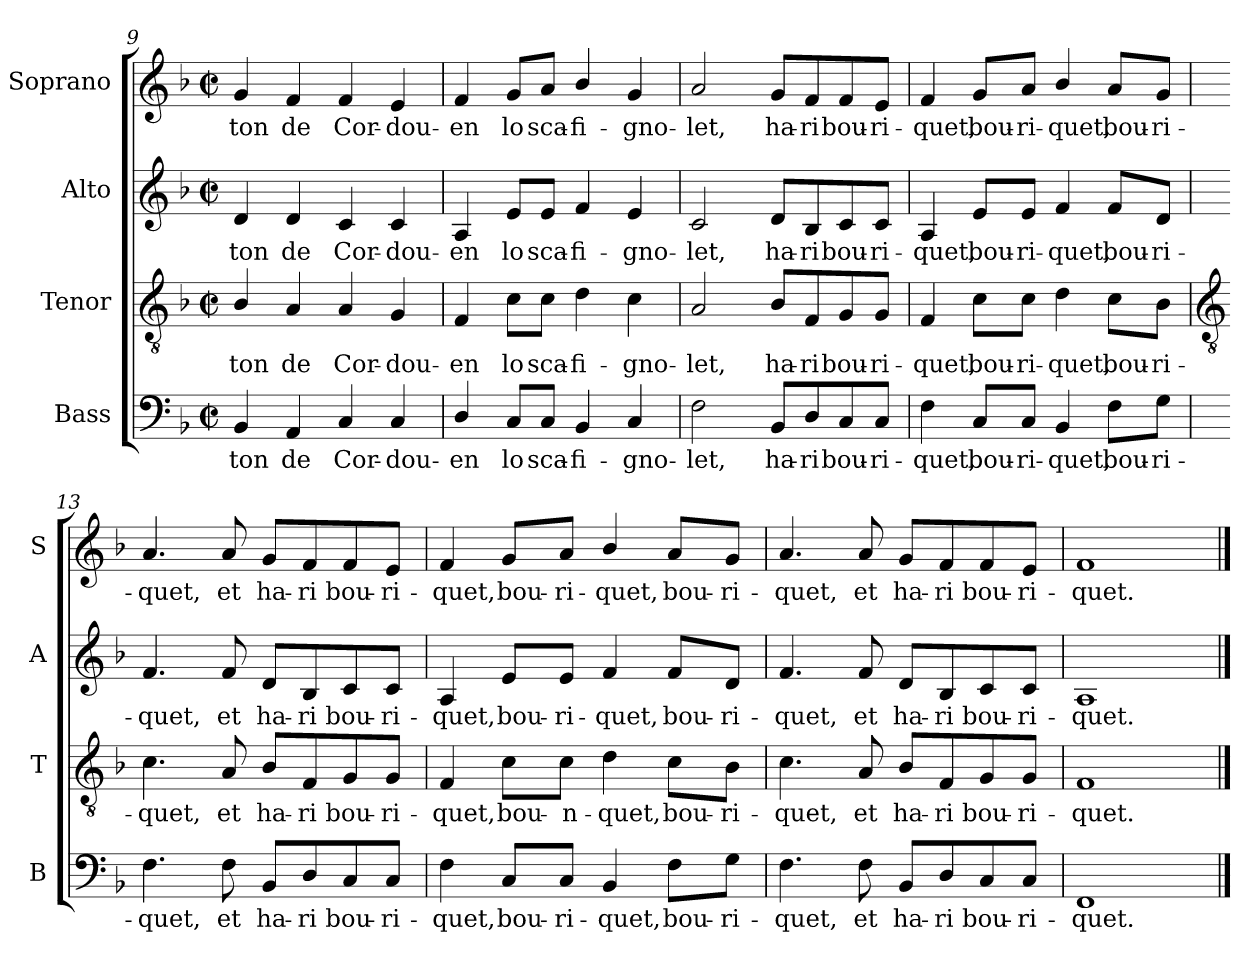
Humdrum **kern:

**kern	**text	**kern	**text	**kern	**text	**kern	**text
*part4	*part4	*part3	*part3	*part2	*part2	*part1	*part1
*staff4	*staff4	*staff3	*staff3	*staff2	*staff2	*staff1	*staff1
*I"Bass	*	*I"Tenor	*	*I"Alto	*	*I"Soprano	*
*I'B	*	*I'T	*	*I'A	*	*I'S	*
*clefF4	*	*clefGv2	*	*clefG2	*	*clefG2	*
*k[b-]	*	*k[b-]	*	*k[b-]	*	*k[b-]	*
*F:	*	*F:	*	*F:	*	*F:	*
*M2/2	*	*M2/2	*	*M2/2	*	*M2/2	*
*met(c|)	*	*met(c|)	*	*met(c|)	*	*met(c|)	*
=9	=9	=9	=9	=9	=9	=9	=9
!	!LO:LY:b	!	!LO:LY:b	!	!LO:LY:b	!	!LO:LY:b
4BB-	-ton	4B-/	-ton	4d	-ton	4g	-ton
!	!LO:LY:b	!	!LO:LY:b	!	!LO:LY:b	!	!LO:LY:b
4AA	de	4A	de	4d	de	4f	de
!	!LO:LY:b	!	!LO:LY:b	!	!LO:LY:b	!	!LO:LY:b
4C	Cor-	4A	Cor-	4c	Cor-	4f	Cor-
!	!LO:LY:b	!	!LO:LY:b	!	!LO:LY:b	!	!LO:LY:b
4C	-dou-	4G	-dou-	4c	-dou-	4e	-dou-
=10	=10	=10	=10	=10	=10	=10	=10
!	!LO:LY:b	!	!LO:LY:b	!	!LO:LY:b	!	!LO:LY:b
4D/	-en	4F	-en	4A	-en	4f	-en
!	!LO:LY:b	!	!LO:LY:b	!	!LO:LY:b	!	!LO:LY:b
8C/L	lo	8c\L	lo	8e/L	lo	8g/L	lo
!	!LO:LY:b	!	!LO:LY:b	!	!LO:LY:b	!	!LO:LY:b
8C/J	sca-	8c\J	sca-	8e/J	sca-	8a/J	sca-
!	!LO:LY:b	!	!LO:LY:b	!	!LO:LY:b	!	!LO:LY:b
4BB-	-fi-	4d	-fi-	4f	-fi-	4b-/	-fi-
!	!LO:LY:b	!	!LO:LY:b	!	!LO:LY:b	!	!LO:LY:b
4C	-gno-	4c	-gno-	4e	-gno-	4g	-gno-
=11	=11	=11	=11	=11	=11	=11	=11
!	!LO:LY:b	!	!LO:LY:b	!	!LO:LY:b	!	!LO:LY:b
2F	-let,	2A	-let,	2c	-let,	2a	-let,
!	!LO:LY:b	!	!LO:LY:b	!	!LO:LY:b	!	!LO:LY:b
8BB-/L	ha-	8B-/L	ha-	8d/L	ha-	8g/L	ha-
!	!LO:LY:b	!	!LO:LY:b	!	!LO:LY:b	!	!LO:LY:b
8D/	-ri	8F/	-ri	8B-/	-ri	8f/	-ri
!	!LO:LY:b	!	!LO:LY:b	!	!LO:LY:b	!	!LO:LY:b
8C/	bou-	8G/	bou-	8c/	bou-	8f/	bou-
!	!LO:LY:b	!	!LO:LY:b	!	!LO:LY:b	!	!LO:LY:b
8C/J	-ri-	8G/J	-ri-	8c/J	-ri-	8e/J	-ri-
=12	=12	=12	=12	=12	=12	=12	=12
!	!LO:LY:b	!	!LO:LY:b	!	!LO:LY:b	!	!LO:LY:b
4F	-quet,	4F	-quet,	4A	-quet,	4f	-quet,
!	!LO:LY:b	!	!LO:LY:b	!	!LO:LY:b	!	!LO:LY:b
8C/L	bou-	8c\L	bou-	8e/L	bou-	8g/L	bou-
!	!LO:LY:b	!	!LO:LY:b	!	!LO:LY:b	!	!LO:LY:b
8C/J	-ri-	8c\J	-ri-	8e/J	-ri-	8a/J	-ri-
!	!LO:LY:b	!	!LO:LY:b	!	!LO:LY:b	!	!LO:LY:b
4BB-	-quet,	4d	-quet,	4f	-quet,	4b-/	-quet,
!	!LO:LY:b	!	!LO:LY:b	!	!LO:LY:b	!	!LO:LY:b
8F\L	bou-	8c\L	bou-	8f/L	bou-	8a/L	bou-
!	!LO:LY:b	!	!LO:LY:b	!	!LO:LY:b	!	!LO:LY:b
8G\J	-ri-	8B-\J	-ri-	8d/J	-ri-	8g/J	-ri-
!!LO:LB:g=z
=13	=13	=13	=13	=13	=13	=13	=13
*	*	*clefGv2	*	*	*	*	*
!	!LO:LY:b	!	!LO:LY:b	!	!LO:LY:b	!	!LO:LY:b
4.F	-quet,	4.c	-quet,	4.f	-quet,	4.a	-quet,
!	!LO:LY:b	!	!LO:LY:b	!	!LO:LY:b	!	!LO:LY:b
8F	et	8A	et	8f	et	8a	et
!	!LO:LY:b	!	!LO:LY:b	!	!LO:LY:b	!	!LO:LY:b
8BB-/L	ha-	8B-/L	ha-	8d/L	ha-	8g/L	ha-
!	!LO:LY:b	!	!LO:LY:b	!	!LO:LY:b	!	!LO:LY:b
8D/	-ri	8F/	-ri	8B-/	-ri	8f/	-ri
!	!LO:LY:b	!	!LO:LY:b	!	!LO:LY:b	!	!LO:LY:b
8C/	bou-	8G/	bou-	8c/	bou-	8f/	bou-
!	!LO:LY:b	!	!LO:LY:b	!	!LO:LY:b	!	!LO:LY:b
8C/J	-ri-	8G/J	-ri-	8c/J	-ri-	8e/J	-ri-
=14	=14	=14	=14	=14	=14	=14	=14
!	!LO:LY:b	!	!LO:LY:b	!	!LO:LY:b	!	!LO:LY:b
4F	-quet,	4F	-quet,	4A	-quet,	4f	-quet,
!	!LO:LY:b	!	!LO:LY:b	!	!LO:LY:b	!	!LO:LY:b
8C/L	bou-	8c\L	bou-	8e/L	bou-	8g/L	bou-
!	!LO:LY:b	!	!LO:LY:b	!	!LO:LY:b	!	!LO:LY:b
8C/J	-ri-	8c\J	-n-	8e/J	-ri-	8a/J	-ri-
!	!LO:LY:b	!	!LO:LY:b	!	!LO:LY:b	!	!LO:LY:b
4BB-	-quet,	4d	-quet,	4f	-quet,	4b-/	-quet,
!	!LO:LY:b	!	!LO:LY:b	!	!LO:LY:b	!	!LO:LY:b
8F\L	bou-	8c\L	bou-	8f/L	bou-	8a/L	bou-
!	!LO:LY:b	!	!LO:LY:b	!	!LO:LY:b	!	!LO:LY:b
8G\J	-ri-	8B-\J	-ri-	8d/J	-ri-	8g/J	-ri-
=15	=15	=15	=15	=15	=15	=15	=15
!	!LO:LY:b	!	!LO:LY:b	!	!LO:LY:b	!	!LO:LY:b
4.F	-quet,	4.c	-quet,	4.f	-quet,	4.a	-quet,
!	!LO:LY:b	!	!LO:LY:b	!	!LO:LY:b	!	!LO:LY:b
8F	et	8A	et	8f	et	8a	et
!	!LO:LY:b	!	!LO:LY:b	!	!LO:LY:b	!	!LO:LY:b
8BB-/L	ha-	8B-/L	ha-	8d/L	ha-	8g/L	ha-
!	!LO:LY:b	!	!LO:LY:b	!	!LO:LY:b	!	!LO:LY:b
8D/	-ri	8F/	-ri	8B-/	-ri	8f/	-ri
!	!LO:LY:b	!	!LO:LY:b	!	!LO:LY:b	!	!LO:LY:b
8C/	bou-	8G/	bou-	8c/	bou-	8f/	bou-
!	!LO:LY:b	!	!LO:LY:b	!	!LO:LY:b	!	!LO:LY:b
8C/J	-ri-	8G/J	-ri-	8c/J	-ri-	8e/J	-ri-
=16	=16	=16	=16	=16	=16	=16	=16
!	!LO:LY:b	!	!LO:LY:b	!	!LO:LY:b	!	!LO:LY:b
1FF	-quet.	1F	-quet.	1A	-quet.	1f	-quet.
==	==	==	==	==	==	==	==
*-	*-	*-	*-	*-	*-	*-	*-
